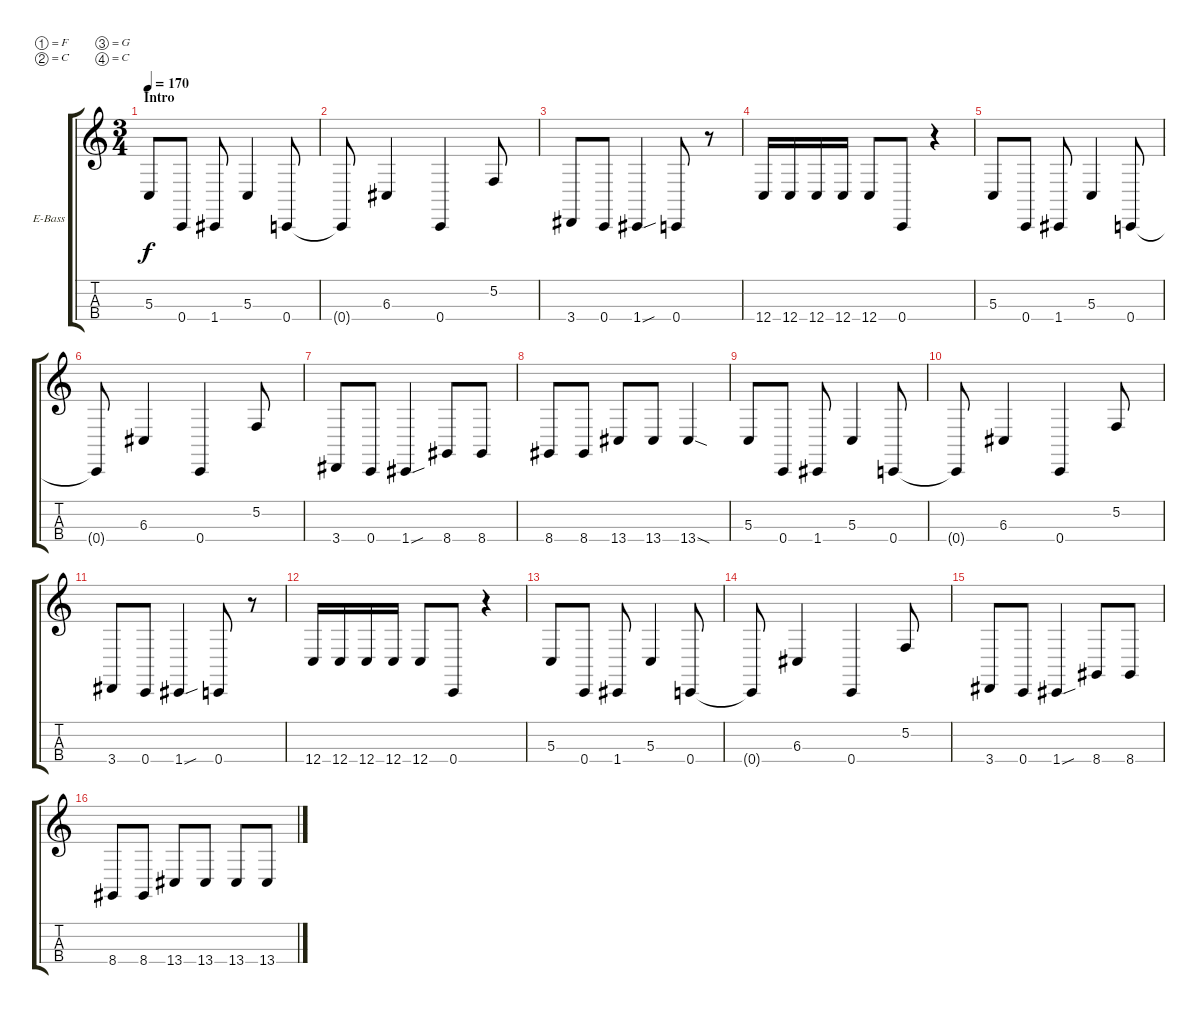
\defaultSystemsLayout 4
\bracketExtendMode groupsimilarinstruments
\firstSystemTrackNameOrientation horizontal
\otherSystemsTrackNameOrientation horizontal
\track ("Bass" "E-Bass") {instrument electricbassfinger}
\staff {score tabs}
\tuning (F2 C2 G1 C1)
\ts (3 4)
\section ("" "Intro")
\tempo 170
\clef g2
\ks c
5.3.8{dy f instrument electricbassfinger} 0.4.8 1.4.8 5.3.4 0.4.8 |
0.4{t}.8 6.3.4 0.4.4 5.2.8 |
3.4.8 0.4.8 1.4{sou}.4 0.4.8 r.8 |
12.4.16 12.4.16 12.4.16 12.4.16 12.4.8 0.4.8 r.4 |
5.3.8 0.4.8 1.4.8 5.3.4 0.4.8 |
0.4{t}.8 6.3.4 0.4.4 5.2.8 |
3.4.8 0.4.8 1.4{sou}.4 8.4.8 8.4.8 |
8.4.8 8.4.8 13.4.8 13.4.8 13.4{sod}.4 |
5.3.8 0.4.8 1.4.8 5.3.4 0.4.8 |
0.4{t}.8 6.3.4 0.4.4 5.2.8 |
3.4.8 0.4.8 1.4{sou}.4 0.4.8 r.8 |
12.4.16 12.4.16 12.4.16 12.4.16 12.4.8 0.4.8 r.4 |
5.3.8 0.4.8 1.4.8 5.3.4 0.4.8 |
0.4{t}.8 6.3.4 0.4.4 5.2.8 |
3.4.8 0.4.8 1.4{sou}.4 8.4.8 8.4.8 |
8.4.8 8.4.8 13.4.8 13.4.8 13.4.8 13.4.8
